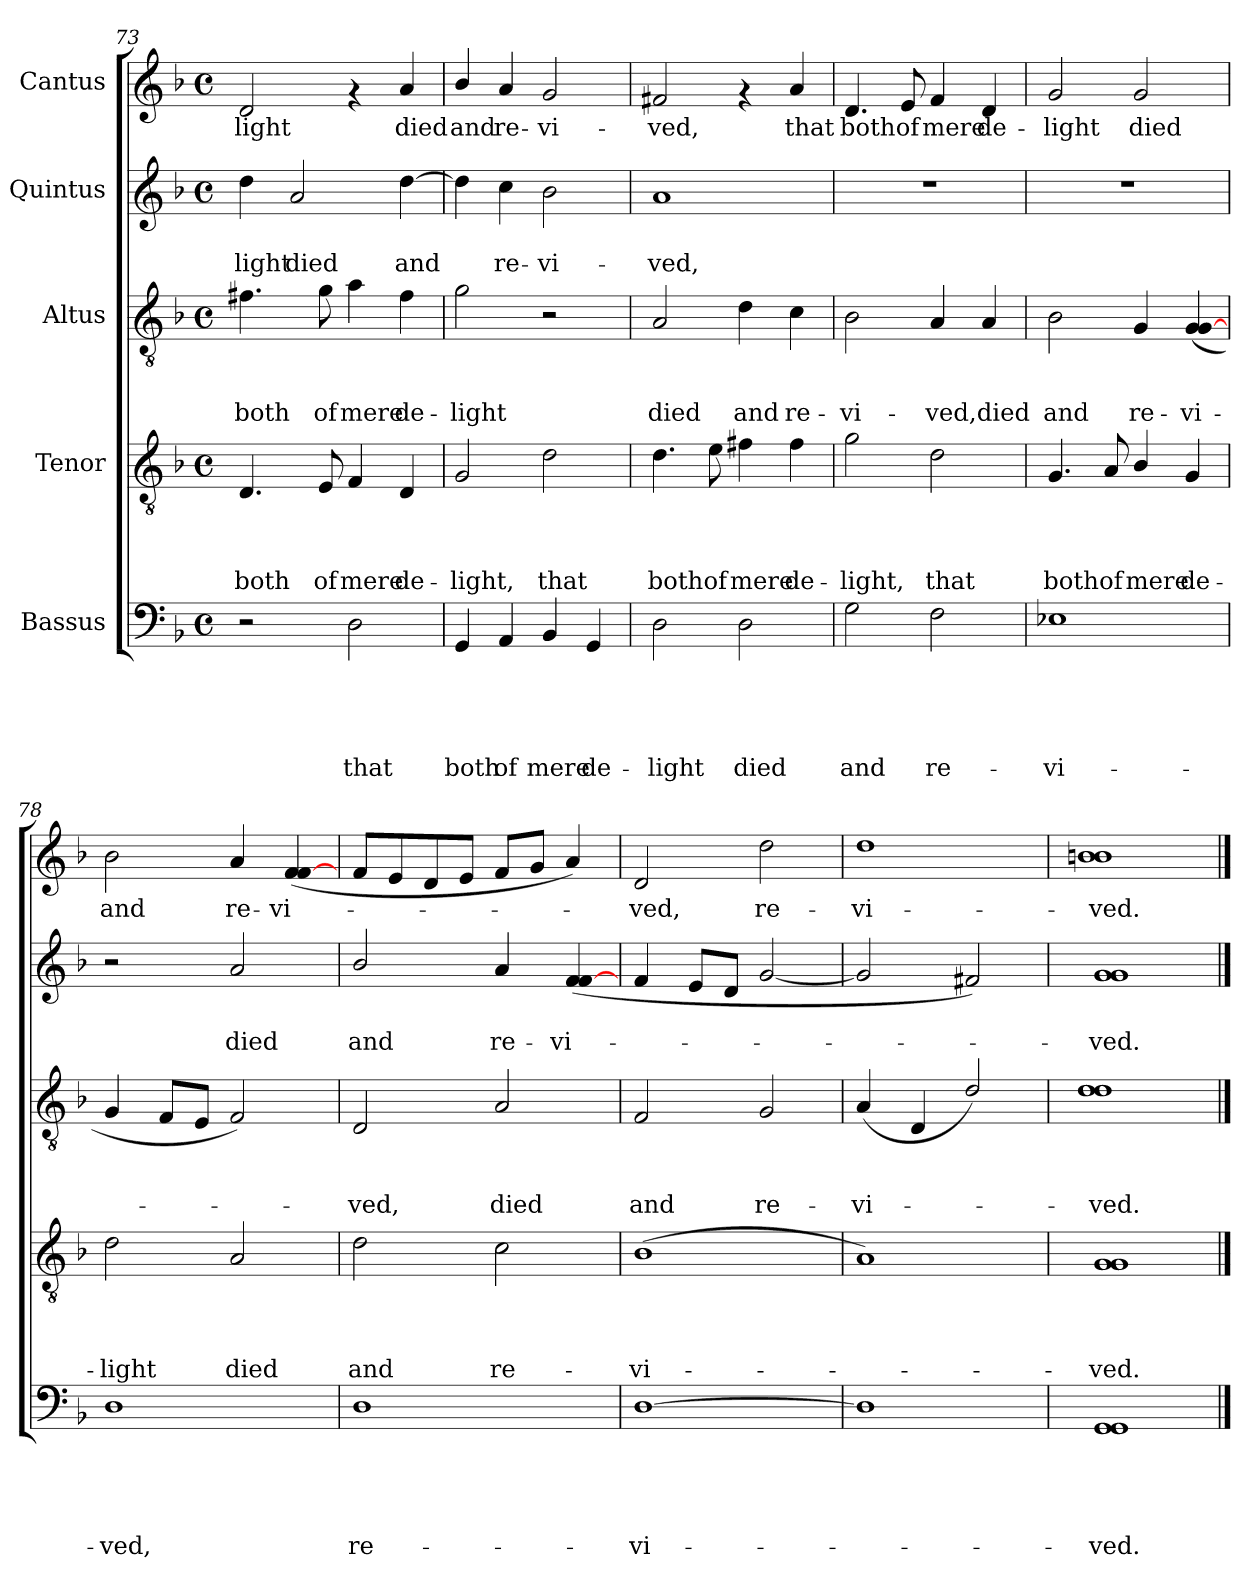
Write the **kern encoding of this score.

**kern	**text	**text	**text	**text	**text	**kern	**text	**text	**text	**text	**kern	**text	**text	**text	**kern	**text	**text	**kern	**text
*part5	*part5	*part5	*part5	*part5	*part5	*part4	*part4	*part4	*part4	*part4	*part3	*part3	*part3	*part3	*part2	*part2	*part2	*part1	*part1
*staff5	*staff5	*staff5	*staff5	*staff5	*staff5	*staff4	*staff4	*staff4	*staff4	*staff4	*staff3	*staff3	*staff3	*staff3	*staff2	*staff2	*staff2	*staff1	*staff1
*I"Bassus	*	*	*	*	*	*I"Tenor	*	*	*	*	*I"Altus	*	*	*	*I"Quintus	*	*	*I"Cantus	*
*clefF4	*	*	*	*	*	*clefGv2	*	*	*	*	*clefGv2	*	*	*	*clefG2	*	*	*clefG2	*
*k[b-]	*	*	*	*	*	*k[b-]	*	*	*	*	*k[b-]	*	*	*	*k[b-]	*	*	*k[b-]	*
*F:	*	*	*	*	*	*F:	*	*	*	*	*F:	*	*	*	*F:	*	*	*F:	*
*M4/4	*	*	*	*	*	*M4/4	*	*	*	*	*M4/4	*	*	*	*M4/4	*	*	*M4/4	*
*met(c)	*	*	*	*	*	*met(c)	*	*	*	*	*met(c)	*	*	*	*met(c)	*	*	*met(c)	*
=73	=73	=73	=73	=73	=73	=73	=73	=73	=73	=73	=73	=73	=73	=73	=73	=73	=73	=73	=73
!	!	!	!	!	!	!	!	!	!	!LO:LY:b	!	!	!	!LO:LY:b	!	!	!LO:LY:b	!	!LO:LY:b
2r	.	.	.	.	.	4.D/	.	.	.	both	4.f#X\	.	.	both	4dd\	.	-light	2d/	-light
!	!	!	!	!	!	!	!	!	!	!	!	!	!	!	!	!	!LO:LY:b	!	!
.	.	.	.	.	.	.	.	.	.	.	.	.	.	.	2a/	.	died	.	.
!	!	!	!	!	!	!	!	!	!	!LO:LY:b	!	!	!	!LO:LY:b	!	!	!	!	!
.	.	.	.	.	.	8E/	.	.	.	of	8g\	.	.	of	.	.	.	.	.
!	!	!	!	!	!LO:LY:b	!	!	!	!	!LO:LY:b	!	!	!	!LO:LY:b	!	!	!	!	!
2D\	.	.	.	.	that	4F/	.	.	.	mere	4a\	.	.	mere	.	.	.	4rf	.
!	!	!	!	!	!	!	!	!	!	!LO:LY:b	!	!	!	!LO:LY:b	!	!	!LO:LY:b	!	!LO:LY:b
.	.	.	.	.	.	4D/	.	.	.	de-	4f#\	.	.	de-	[>4dd\	.	and	4a/	died
=74	=74	=74	=74	=74	=74	=74	=74	=74	=74	=74	=74	=74	=74	=74	=74	=74	=74	=74	=74
!	!	!	!	!	!LO:LY:b	!	!	!	!	!LO:LY:b	!	!	!	!LO:LY:b	!	!	!	!	!LO:LY:b
4GG/	.	.	.	.	both	2G/	.	.	.	-light,	2g\	.	.	-light	4dd\]	.	.	4b-/	and
!	!	!	!	!	!LO:LY:b	!	!	!	!	!	!	!	!	!	!	!	!LO:LY:b	!	!LO:LY:b
4AA/	.	.	.	.	of	.	.	.	.	.	.	.	.	.	4cc\	.	re-	4a/	re-
!	!	!	!	!	!LO:LY:b	!	!	!	!	!LO:LY:b	!	!	!	!	!	!	!LO:LY:b	!	!LO:LY:b
4BB-/	.	.	.	.	mere	2d\	.	.	.	that	2r	.	.	.	2b-\	.	-vi-	2g/	-vi-
!	!	!	!	!	!LO:LY:b	!	!	!	!	!	!	!	!	!	!	!	!	!	!
4GG/	.	.	.	.	de-	.	.	.	.	.	.	.	.	.	.	.	.	.	.
=75	=75	=75	=75	=75	=75	=75	=75	=75	=75	=75	=75	=75	=75	=75	=75	=75	=75	=75	=75
!	!	!	!	!	!LO:LY:b	!	!	!	!	!LO:LY:b	!	!	!	!LO:LY:b	!	!	!LO:LY:b	!	!LO:LY:b
2D\	.	.	.	.	-light	4.d\	.	.	.	both	2A/	.	.	died	1a	.	-ved,	2f#X/	-ved,
!	!	!	!	!	!	!	!	!	!	!LO:LY:b	!	!	!	!	!	!	!	!	!
.	.	.	.	.	.	8e\	.	.	.	of	.	.	.	.	.	.	.	.	.
!	!	!	!	!	!LO:LY:b	!	!	!	!	!LO:LY:b	!	!	!	!LO:LY:b	!	!	!	!	!
2D\	.	.	.	.	died	4f#X\	.	.	.	mere	4d\	.	.	and	.	.	.	4rf	.
!	!	!	!	!	!	!	!	!	!	!LO:LY:b	!	!	!	!LO:LY:b	!	!	!	!	!LO:LY:b
.	.	.	.	.	.	4f#\	.	.	.	de-	4c\	.	.	re-	.	.	.	4a/	that
=76	=76	=76	=76	=76	=76	=76	=76	=76	=76	=76	=76	=76	=76	=76	=76	=76	=76	=76	=76
!	!	!	!	!	!LO:LY:b	!	!	!	!	!LO:LY:b	!	!	!	!LO:LY:b	!	!	!	!	!LO:LY:b
2G\	.	.	.	.	and	2g\	.	.	.	-light,	2B-\	.	.	-vi-	1r	.	.	4.d/	both
!	!	!	!	!	!	!	!	!	!	!	!	!	!	!	!	!	!	!	!LO:LY:b
.	.	.	.	.	.	.	.	.	.	.	.	.	.	.	.	.	.	8e/	of
!	!	!	!	!	!LO:LY:b	!	!	!	!	!LO:LY:b	!	!	!	!LO:LY:b	!	!	!	!	!LO:LY:b
2F\	.	.	.	.	re-	2d\	.	.	.	that	4A/	.	.	-ved,	.	.	.	4f/	mere
!	!	!	!	!	!	!	!	!	!	!	!	!	!	!LO:LY:b	!	!	!	!	!LO:LY:b
.	.	.	.	.	.	.	.	.	.	.	4A/	.	.	died	.	.	.	4d/	de-
!!LO:PB:g=z
=77	=77	=77	=77	=77	=77	=77	=77	=77	=77	=77	=77	=77	=77	=77	=77	=77	=77	=77	=77
!	!	!	!	!	!LO:LY:b	!	!	!	!	!LO:LY:b	!	!	!	!LO:LY:b	!	!	!	!	!LO:LY:b
1E-X	.	.	.	.	-vi-	4.G/	.	.	.	both	2B-\	.	.	and	1r	.	.	2g/	-light
!	!	!	!	!	!	!	!	!	!	!LO:LY:b	!	!	!	!	!	!	!	!	!
.	.	.	.	.	.	8A/	.	.	.	of	.	.	.	.	.	.	.	.	.
!	!	!	!	!	!	!	!	!	!	!LO:LY:b	!	!	!	!LO:LY:b	!	!	!	!	!LO:LY:b
.	.	.	.	.	.	4B-/	.	.	.	mere	4G/	.	.	re-	.	.	.	2g/	died
!	!	!	!	!	!	!	!	!	!	!LO:LY:b	!	!	!	!LO:LY:b	!	!	!	!	!
.	.	.	.	.	.	4G/	.	.	.	de-	(<4G/ [<4G/	.	.	-vi-	.	.	.	.	.
=78	=78	=78	=78	=78	=78	=78	=78	=78	=78	=78	=78	=78	=78	=78	=78	=78	=78	=78	=78
!	!	!	!	!	!LO:LY:b	!	!	!	!	!LO:LY:b	!	!	!	!	!	!	!	!	!LO:LY:b
1D	.	.	.	.	-ved,	2d\	.	.	.	-light	4G/	.	.	.	2r	.	.	2b-\	and
.	.	.	.	.	.	.	.	.	.	.	8F/L	.	.	.	.	.	.	.	.
.	.	.	.	.	.	.	.	.	.	.	8E/J	.	.	.	.	.	.	.	.
!	!	!	!	!	!	!	!	!	!	!LO:LY:b	!	!	!	!	!	!	!LO:LY:b	!	!LO:LY:b
.	.	.	.	.	.	2A/	.	.	.	died	2F/)	.	.	.	2a/	.	died	4a/	re-
!	!	!	!	!	!	!	!	!	!	!	!	!	!	!	!	!	!	!	!LO:LY:b
.	.	.	.	.	.	.	.	.	.	.	.	.	.	.	.	.	.	(<4f/ [<4f/	-vi-
=79	=79	=79	=79	=79	=79	=79	=79	=79	=79	=79	=79	=79	=79	=79	=79	=79	=79	=79	=79
!	!	!	!	!	!LO:LY:b	!	!	!	!	!LO:LY:b	!	!	!	!LO:LY:b	!	!	!LO:LY:b	!	!
1D	.	.	.	.	re-	2d\	.	.	.	and	2D/	.	.	-ved,	2b-/	.	and	8f/L	.
.	.	.	.	.	.	.	.	.	.	.	.	.	.	.	.	.	.	8e/	.
.	.	.	.	.	.	.	.	.	.	.	.	.	.	.	.	.	.	8d/	.
.	.	.	.	.	.	.	.	.	.	.	.	.	.	.	.	.	.	8e/J	.
!	!	!	!	!	!	!	!	!	!	!LO:LY:b	!	!	!	!LO:LY:b	!	!	!LO:LY:b	!	!
.	.	.	.	.	.	2c\	.	.	.	re-	2A/	.	.	died	4a/	.	re-	8f/L	.
.	.	.	.	.	.	.	.	.	.	.	.	.	.	.	.	.	.	8g/J	.
!	!	!	!	!	!	!	!	!	!	!	!	!	!	!	!	!	!LO:LY:b	!	!
.	.	.	.	.	.	.	.	.	.	.	.	.	.	.	(<4f/ [<4f/	.	-vi-	4a/)	.
=80	=80	=80	=80	=80	=80	=80	=80	=80	=80	=80	=80	=80	=80	=80	=80	=80	=80	=80	=80
!	!	!	!	!	!LO:LY:b	!	!	!	!	!LO:LY:b	!	!	!	!LO:LY:b	!	!	!	!	!LO:LY:b
[>1D	.	.	.	.	-vi-	(>1B-	.	.	.	-vi-	2F/	.	.	and	4f/	.	.	2d/	-ved,
.	.	.	.	.	.	.	.	.	.	.	.	.	.	.	8e/L	.	.	.	.
.	.	.	.	.	.	.	.	.	.	.	.	.	.	.	8d/J	.	.	.	.
!	!	!	!	!	!	!	!	!	!	!	!	!	!	!LO:LY:b	!	!	!	!	!LO:LY:b
.	.	.	.	.	.	.	.	.	.	.	2G/	.	.	re-	[<2g/	.	.	2dd\	re-
=81	=81	=81	=81	=81	=81	=81	=81	=81	=81	=81	=81	=81	=81	=81	=81	=81	=81	=81	=81
!	!	!	!	!	!	!	!	!	!	!	!	!	!	!LO:LY:b	!	!	!	!	!LO:LY:b
1D]	.	.	.	.	.	1A)	.	.	.	.	(<4A/	.	.	-vi-	2g/]	.	.	1dd	-vi-
.	.	.	.	.	.	.	.	.	.	.	4D/	.	.	.	.	.	.	.	.
.	.	.	.	.	.	.	.	.	.	.	2d/)	.	.	.	2f#X/)	.	.	.	.
=82	=82	=82	=82	=82	=82	=82	=82	=82	=82	=82	=82	=82	=82	=82	=82	=82	=82	=82	=82
!	!	!	!	!	!LO:LY:b	!	!	!	!	!LO:LY:b	!	!	!	!LO:LY:b	!	!	!LO:LY:b	!	!LO:LY:b
1GG 1GG	.	.	.	.	-ved.	1G 1G	.	.	.	-ved.	1d 1d	.	.	-ved.	1g 1g	.	-ved.	1bn 1b	-ved.
==	==	==	==	==	==	==	==	==	==	==	==	==	==	==	==	==	==	==	==
*-	*-	*-	*-	*-	*-	*-	*-	*-	*-	*-	*-	*-	*-	*-	*-	*-	*-	*-	*-
